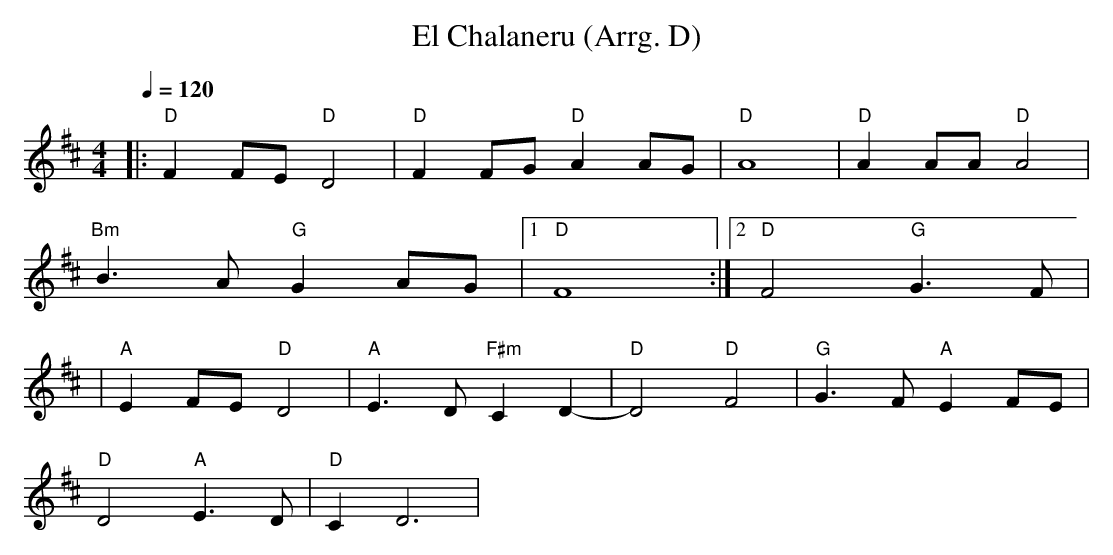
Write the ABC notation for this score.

X:1
T:El Chalaneru (Arrg. D)
M:4/4
L:1/4
Q:1/4=120
K:D
|:"D"FF/E/ "D"D2|"D"FF/G/ "D"AA/G/|"D"A4|"D"AA/A/ "D"A2|
"Bm"B>A "G"GA/G/|[1 "D"F4:|[2 "D"F2 "G"G>F|
|"A"EF/E/ "D"D2|"A"E>D "F#m"CD -|"D"D2 "D"F2|"G"G>F "A"EF/E/|
"D"D2 "A"E>D|"D"CD3|
